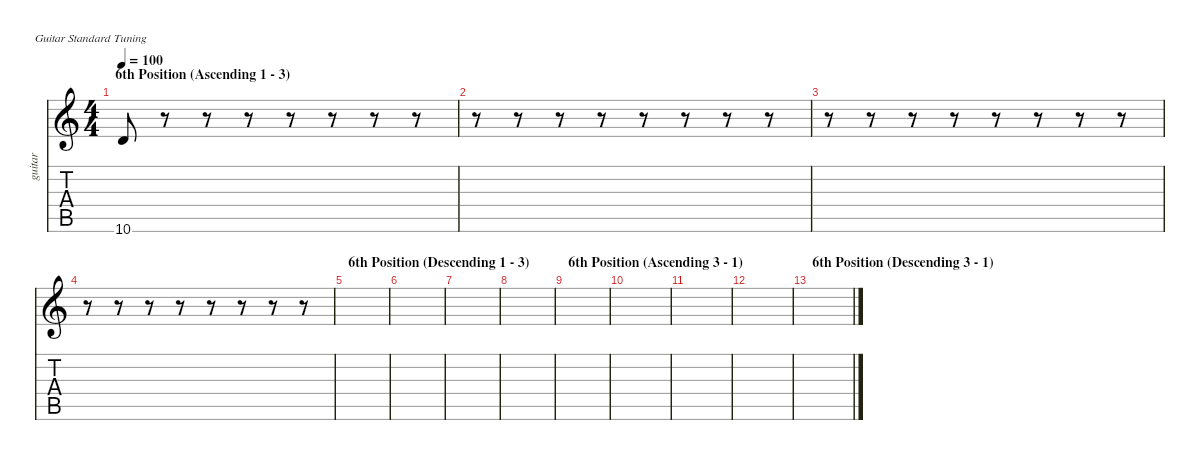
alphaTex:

\defaultSystemsLayout 4
\hideDynamics
\bracketExtendMode nobrackets
\otherSystemsTrackNameOrientation horizontal
\track ("Clean Guitar" "guitar") {instrument electricguitarclean}
\staff {score tabs}
\tuning (E4 B3 G3 D3 A2 E2)
\ts (4 4)
\section ("" "6th Position (Ascending 1 - 3)")
\tempo 100
\clef g2
\ks c
10.6.8{dy mf beam Up} r.8{beam Down} r.8{beam Down} r.8{beam Down} r.8{beam Down} r.8{beam Down} r.8{beam Down} r.8{beam Down} |
r.8{beam Down} r.8{beam Down} r.8{beam Down} r.8{beam Down} r.8{beam Down} r.8{beam Down} r.8{beam Down} r.8{beam Down} |
r.8{beam Down} r.8{beam Down} r.8{beam Down} r.8{beam Down} r.8{beam Down} r.8{beam Down} r.8{beam Down} r.8{beam Down} |
r.8{beam Down} r.8{beam Down} r.8{beam Down} r.8{beam Down} r.8{beam Down} r.8{beam Down} r.8{beam Down} r.8{beam Down} |
\section ("" "6th Position (Descending 1 - 3)")
|
|
|
|
\section ("" "6th Position (Ascending 3 - 1)")
|
|
|
|
\section ("" "6th Position (Descending 3 - 1)")
